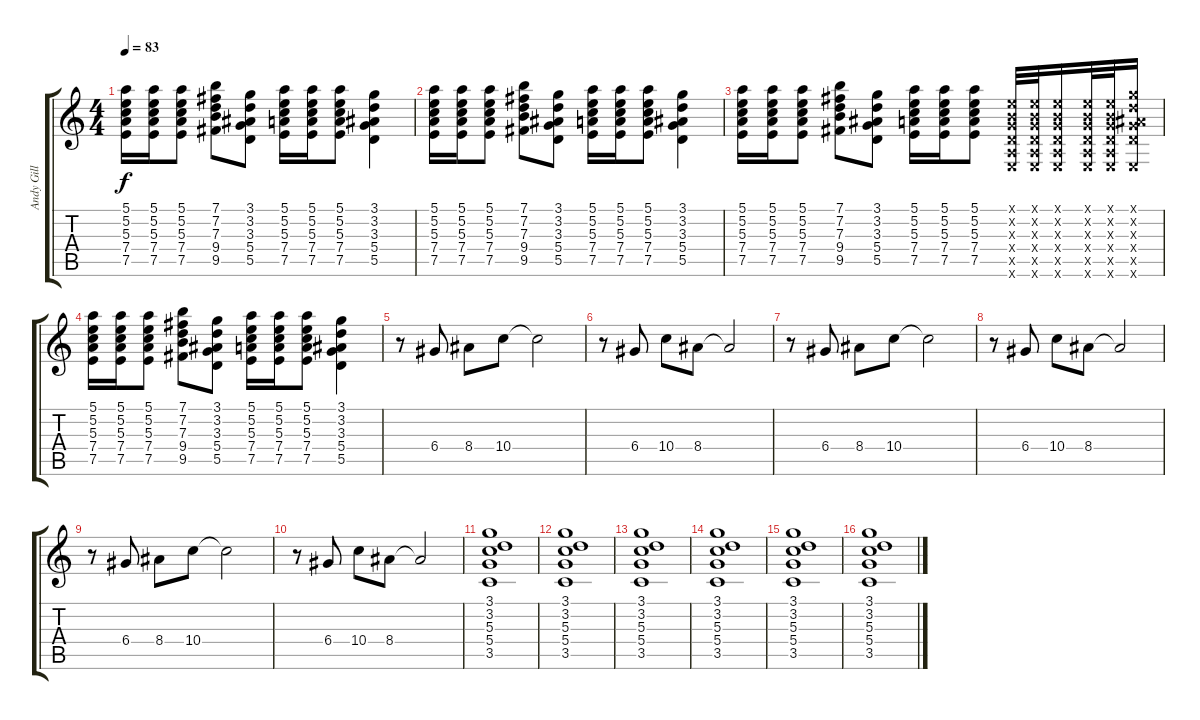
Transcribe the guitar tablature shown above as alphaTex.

\track ("Andy Gill" "Andy Gill") {instrument electricguitarclean}
\staff {score tabs}
\tuning (E4 B3 G3 D3 A2 E2) {hide}
\ts (4 4)
\tempo 83
\clef g2
\ks c
(5.1 5.2 5.3 7.4 7.5).16{dy f} (5.1 5.2 5.3 7.4 7.5).16 (5.1 5.2 5.3 7.4 7.5).8 (7.1 7.2 7.3 9.4 9.5).8 (3.1 3.2 3.3 5.4 5.5).8 (5.1 5.2 5.3 7.4 7.5).16 (5.1 5.2 5.3 7.4 7.5).16 (5.1 5.2 5.3 7.4 7.5).8 (3.1 3.2 3.3 5.4 5.5).4 |
(5.1 5.2 5.3 7.4 7.5).16 (5.1 5.2 5.3 7.4 7.5).16 (5.1 5.2 5.3 7.4 7.5).8 (7.1 7.2 7.3 9.4 9.5).8 (3.1 3.2 3.3 5.4 5.5).8 (5.1 5.2 5.3 7.4 7.5).16 (5.1 5.2 5.3 7.4 7.5).16 (5.1 5.2 5.3 7.4 7.5).8 (3.1 3.2 3.3 5.4 5.5).4 |
(5.1 5.2 5.3 7.4 7.5).16 (5.1 5.2 5.3 7.4 7.5).16 (5.1 5.2 5.3 7.4 7.5).8 (7.1 7.2 7.3 9.4 9.5).8 (3.1 3.2 3.3 5.4 5.5).8 (5.1 5.2 5.3 7.4 7.5).16 (5.1 5.2 5.3 7.4 7.5).16 (5.1 5.2 5.3 7.4 7.5).8 (0.1{x} 0.2{x} 0.3{x} 0.4{x} 0.5{x} 0.6{x}).32 (0.1{x} 0.2{x} 0.3{x} 0.4{x} 0.5{x} 0.6{x}).32 (0.1{x} 0.2{x} 0.3{x} 0.4{x} 0.5{x} 0.6{x}).16 (0.1{x} 0.2{x} 0.3{x} 0.4{x} 0.5{x} 0.6{x}).32 (0.1{x} 0.2{x} 0.3{x} 0.4{x} 0.5{x} 0.6{x}).32 (3.1{x} 3.2{x} 3.3{x} 5.4{x} 5.5{x} 0.6{x}).16 |
(5.1 5.2 5.3 7.4 7.5).16 (5.1 5.2 5.3 7.4 7.5).16 (5.1 5.2 5.3 7.4 7.5).8 (7.1 7.2 7.3 9.4 9.5).8 (3.1 3.2 3.3 5.4 5.5).8 (5.1 5.2 5.3 7.4 7.5).16 (5.1 5.2 5.3 7.4 7.5).16 (5.1 5.2 5.3 7.4 7.5).8 (3.1 3.2 3.3 5.4 5.5).4 |
r.8 6.4.8 8.4.8 10.4.8 10.4{t}.2 |
r.8 6.4.8 10.4.8 8.4.8 8.4{t}.2 |
r.8 6.4.8 8.4.8 10.4.8 10.4{t}.2 |
r.8 6.4.8 10.4.8 8.4.8 8.4{t}.2 |
r.8 6.4.8 8.4.8 10.4.8 10.4{t}.2 |
r.8 6.4.8 10.4.8 8.4.8 8.4{t}.2 |
(3.1 3.2 5.3 5.4 3.5).1 |
(3.1 3.2 5.3 5.4 3.5).1 |
(3.1 3.2 5.3 5.4 3.5).1 |
(3.1 3.2 5.3 5.4 3.5).1 |
(3.1 3.2 5.3 5.4 3.5).1 |
(3.1 3.2 5.3 5.4 3.5).1
